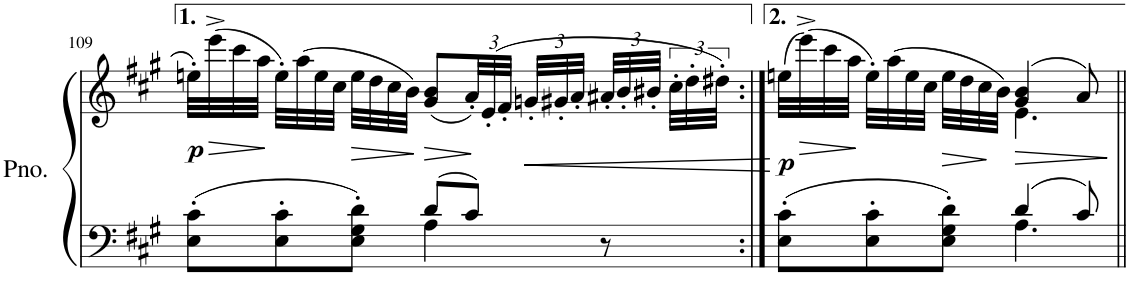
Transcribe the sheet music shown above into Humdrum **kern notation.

**kern	**kern	**dynam
*part1	*part1	*part1
*staff2	*staff1	*staff1/2
*I"Piano	*	*
*I'Pno.	*	*
!!LO:PB:g=z
*clefF4	*clefG2	*
*k[f#c#g#]	*k[f#c#g#]	*
*M6/8	*M6/8	*
=109	=109	=109
*^	*	*
!	!	!	!LO:DY:b
8E\' 8c#\'L	4.ryy	32een'\LLL	p
!	!	!	!LO:HP:b
.	.	(32eee^\	>
.	.	32ccc#\	.
.	.	32aa\JJJ	.
8E\' 8c#\'	.	32ee'\LLL)	]
.	.	(32aa\	.
.	.	32ee\	.
.	.	32cc#\JJJ	.
!	!	!	!LO:HP:b
8E\' 8G#\' 8d\'J	.	32ee\LLL	>
.	.	32dd\	.
.	.	32cc#\	.
.	.	32b\JJJ)	.
!	!	!	!LO:HP:n=1:b
8d/L	4A\	(8g#/ 8b/L	] >
*	*	*Xbrackettup	*
8c#/J	.	48a'/LL)	.
.	.	(48e'/	]
.	.	48f#'/JJJ	.
!	!	!	!LO:HP:b
.	.	48gn'/LLL	<
.	.	48g#X'/	.
.	.	48a'/JJJ	.
8r	8ryy	48a#X'/LLL	.
.	.	48b'/	.
.	.	48b#X'/JJJ	.
*	*	*brackettup	*
.	.	48cc#'\LLL	.
.	.	48dd'\	.
.	.	48dd#X'\JJJ)	.
*v	*v	*	*
.	.	[
=110:|!	=110:|!	=110:|!
*^	*^	*
!	!	!	!	!LO:DY:b
8E\' 8c#\'L	4.ryy	(>32een\LLL	4.ryy	p
!	!	!	!	!LO:HP:b
.	.	(>32eee^>\)	.	>
.	.	32ccc#\	.	.
.	.	32aa\JJJ	.	.
8E\' 8c#\'	.	32ee'>\LLL)	.	]
.	.	(>32aa\	.	.
.	.	32ee\	.	.
.	.	32cc#\JJJ	.	.
!	!	!	!	!LO:HP:b
8E\' 8G#\' 8d\'J	.	32ee\LLL	.	>
.	.	32dd\	.	.
.	.	32cc#\	.	.
.	.	32b\JJJ)	.	]
!	!	!	!	!LO:HP:b
4d/	4.A\	(>4g#/ 4b/	4.e\	>
8c#/	.	8a/)	.	.
*v	*v	*	*	*
*	*v	*v	*
.	.	]
=||	=||	=||
*-	*-	*-
